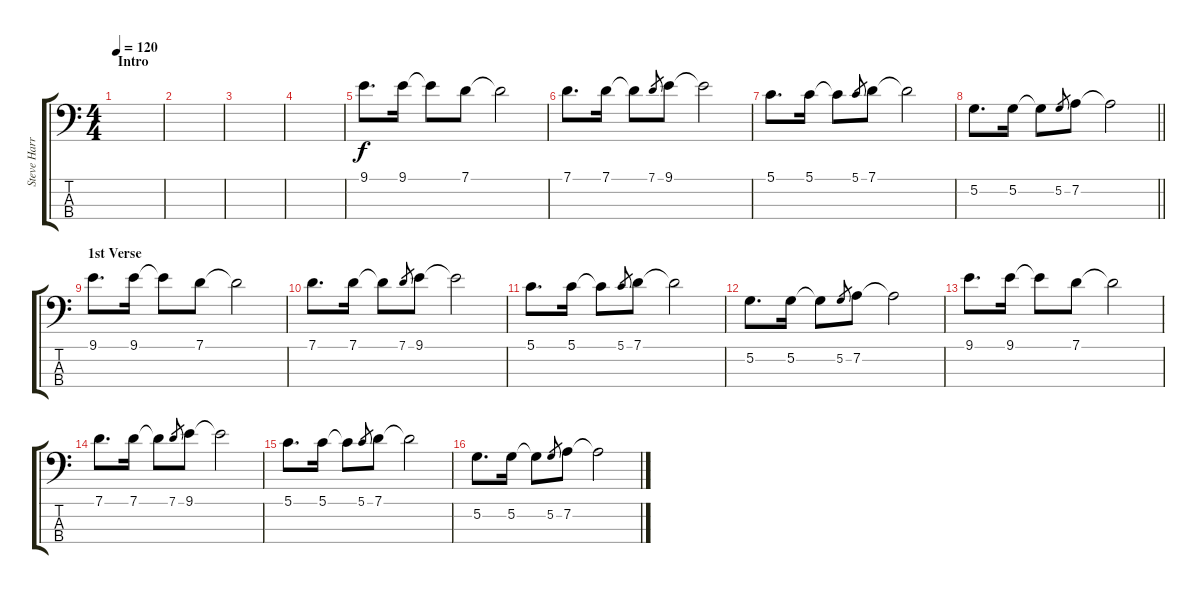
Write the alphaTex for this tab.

\track ("Steve Harris" "Steve Harr") {instrument electricbassfinger}
\staff {score tabs}
\tuning (G2 D2 A1 E1) {hide}
\ts (4 4)
\section ("" "Intro")
\tempo 120
\clef f4
\ks c
|
|
|
|
9.1.8{d} 9.1.16 9.1{t}.8 7.1.8 7.1{t}.2 |
7.1.8{d} 7.1.16 7.1{t}.8 7.1.8{gr} 9.1.8 9.1{t}.2 |
5.1.8{d} 5.1.16 5.1{t}.8 5.1.8{gr} 7.1.8 7.1{t}.2 |
\barLineRight lightlight
5.2.8{d} 5.2.16 5.2{t}.8 5.2.8{gr} 7.2.8 7.2{t}.2 |
\section ("" "1st Verse")
9.1.8{d} 9.1.16 9.1{t}.8 7.1.8 7.1{t}.2 |
7.1.8{d} 7.1.16 7.1{t}.8 7.1.8{gr} 9.1.8 9.1{t}.2 |
5.1.8{d} 5.1.16 5.1{t}.8 5.1.8{gr} 7.1.8 7.1{t}.2 |
5.2.8{d} 5.2.16 5.2{t}.8 5.2.8{gr} 7.2.8 7.2{t}.2 |
9.1.8{d} 9.1.16 9.1{t}.8 7.1.8 7.1{t}.2 |
7.1.8{d} 7.1.16 7.1{t}.8 7.1.8{gr} 9.1.8 9.1{t}.2 |
5.1.8{d} 5.1.16 5.1{t}.8 5.1.8{gr} 7.1.8 7.1{t}.2 |
5.2.8{d} 5.2.16 5.2{t}.8 5.2.8{gr} 7.2.8 7.2{t}.2
